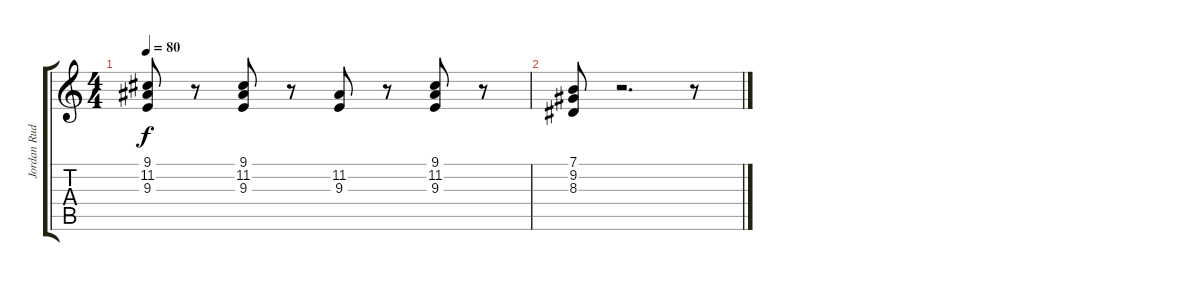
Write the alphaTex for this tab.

\track ("Jordan Rudess - Keyboard" "Jordan Rud") {instrument stringensemble1}
\staff {score tabs}
\tuning (E4 B3 G3 D3 A2 E2) {hide}
\ts (4 4)
\tempo 80
\clef g2
\ks c
(9.1 11.2 9.3).8{dy f volume 6} r.8 (9.1 11.2 9.3).8 r.8 (11.2 9.3).8 r.8 (9.1 11.2 9.3).8 r.8 |
(7.1 9.2 8.3).8{volume 4} r.2{d} r.8
